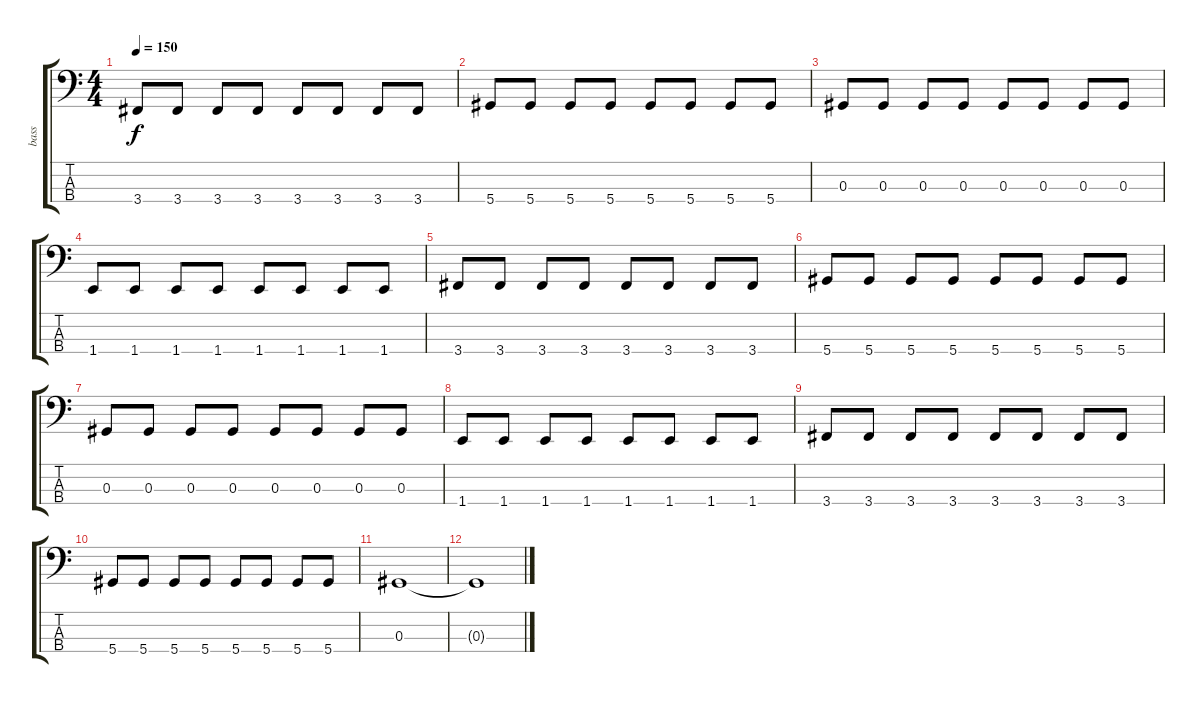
\track ("bass" "bass") {instrument electricbassfinger}
\staff {score tabs}
\tuning (Gb2 Db2 Ab1 Eb1) {hide}
\ts (4 4)
\tempo 150
\clef f4
\ks c
3.4.8{dy f} 3.4.8 3.4.8 3.4.8 3.4.8 3.4.8 3.4.8 3.4.8 |
5.4.8 5.4.8 5.4.8 5.4.8 5.4.8 5.4.8 5.4.8 5.4.8 |
0.3.8 0.3.8 0.3.8 0.3.8 0.3.8 0.3.8 0.3.8 0.3.8 |
1.4.8 1.4.8 1.4.8 1.4.8 1.4.8 1.4.8 1.4.8 1.4.8 |
3.4.8 3.4.8 3.4.8 3.4.8 3.4.8 3.4.8 3.4.8 3.4.8 |
5.4.8 5.4.8 5.4.8 5.4.8 5.4.8 5.4.8 5.4.8 5.4.8 |
0.3.8 0.3.8 0.3.8 0.3.8 0.3.8 0.3.8 0.3.8 0.3.8 |
1.4.8 1.4.8 1.4.8 1.4.8 1.4.8 1.4.8 1.4.8 1.4.8 |
3.4.8 3.4.8 3.4.8 3.4.8 3.4.8 3.4.8 3.4.8 3.4.8 |
5.4.8 5.4.8 5.4.8 5.4.8 5.4.8 5.4.8 5.4.8 5.4.8 |
0.3.1 |
0.3{t}.1
